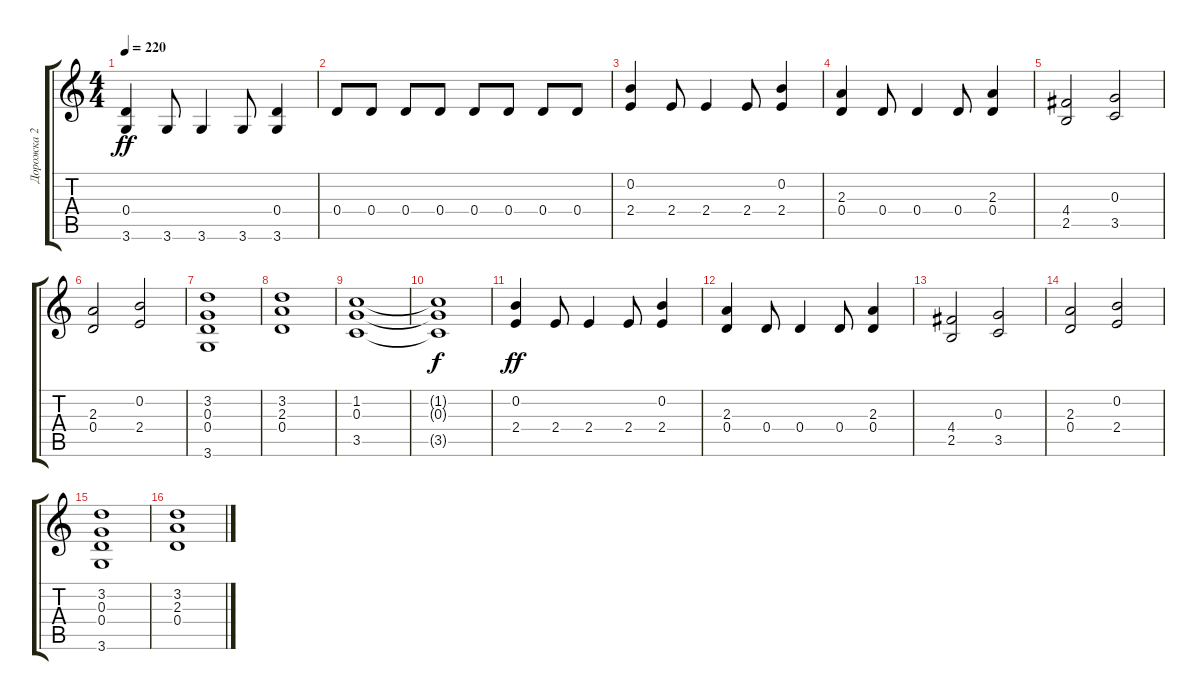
\track ("Дорожка 2" "Дорожка 2") {instrument distortionguitar}
\staff {score tabs}
\tuning (E4 B3 G3 D3 A2 E2) {hide}
\ts (4 4)
\tempo 220
\clef g2
\ks c
(0.4 3.6).4{dy ff} 3.6.8 3.6.4 3.6.8 (0.4 3.6).4 |
0.4.8 0.4.8 0.4.8 0.4.8 0.4.8 0.4.8 0.4.8 0.4.8 |
(0.2 2.4).4 2.4.8 2.4.4 2.4.8 (0.2 2.4).4 |
(2.3 0.4).4 0.4.8 0.4.4 0.4.8 (2.3 0.4).4 |
(4.4 2.5).2 (0.3 3.5).2 |
(2.3 0.4).2 (0.2 2.4).2 |
(3.2 0.3 0.4 3.6).1 |
(3.2 2.3 0.4).1 |
(1.2 0.3 3.5).1 |
(1.2{t} 0.3{t} 3.5{t}).1{dy f} |
(0.2 2.4).4{dy ff} 2.4.8 2.4.4 2.4.8 (0.2 2.4).4 |
(2.3 0.4).4 0.4.8 0.4.4 0.4.8 (2.3 0.4).4 |
(4.4 2.5).2 (0.3 3.5).2 |
(2.3 0.4).2 (0.2 2.4).2 |
(3.2 0.3 0.4 3.6).1 |
(3.2 2.3 0.4).1
